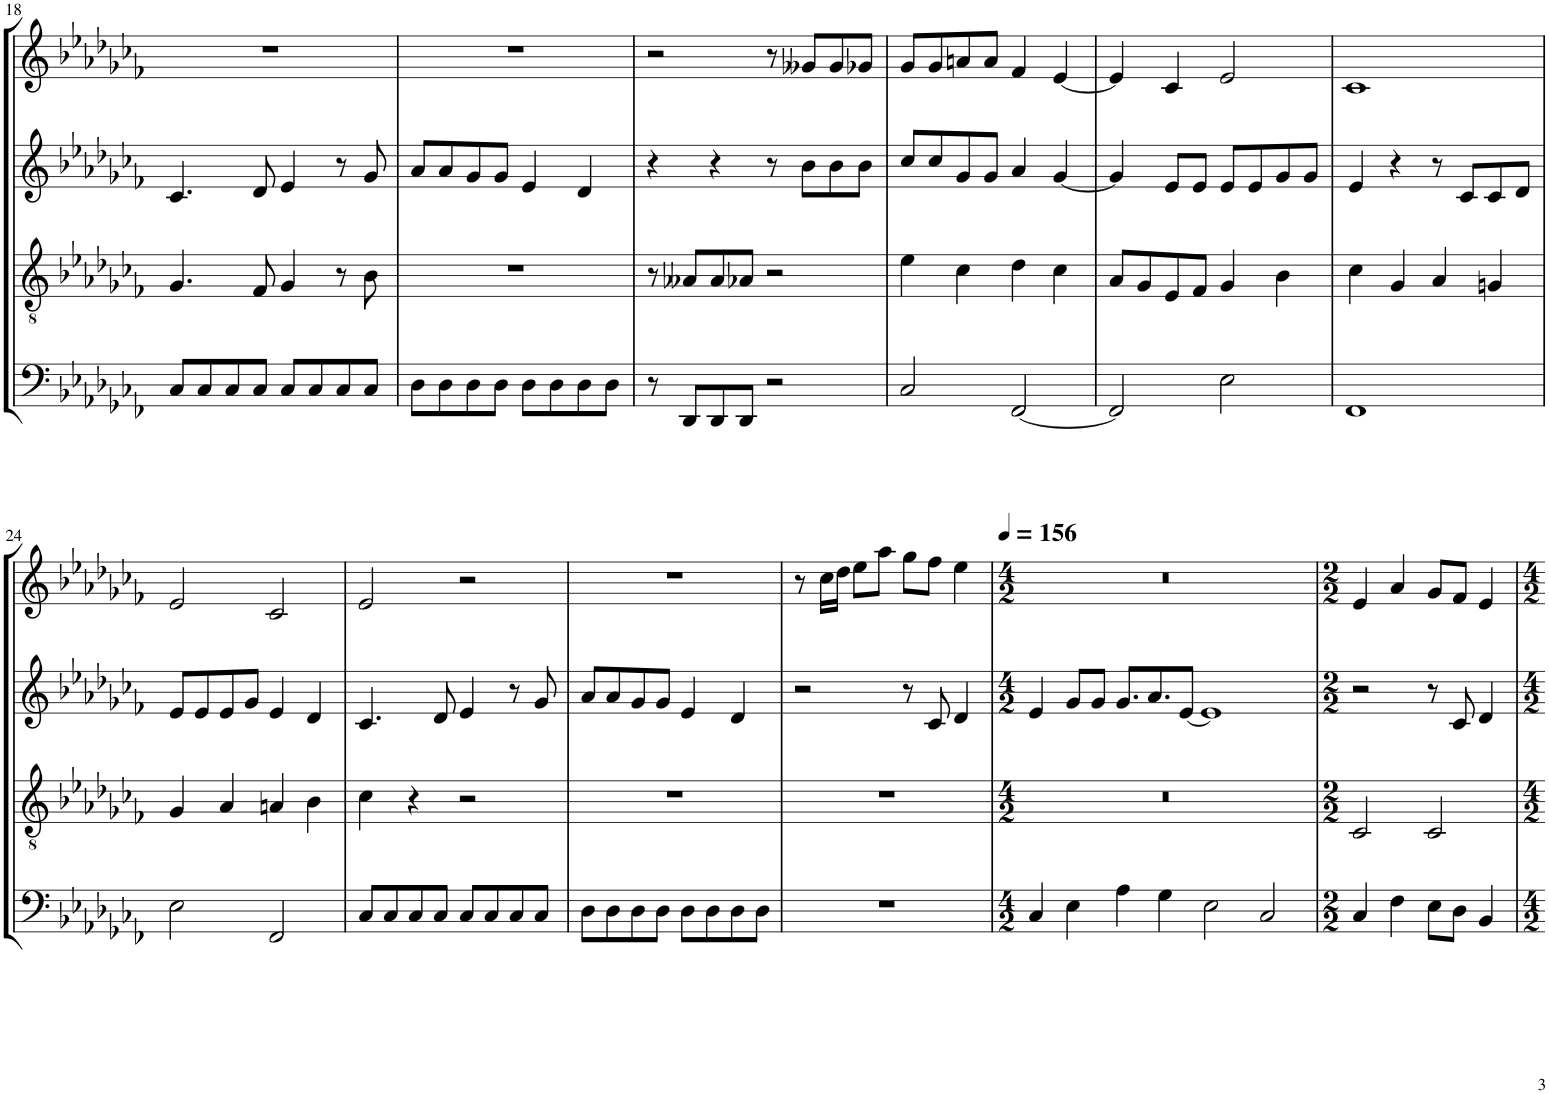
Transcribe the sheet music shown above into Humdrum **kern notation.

**kern	**kern	**kern	**kern
*part4	*part3	*part2	*part1
*staff4	*staff3	*staff2	*staff1
*I"Baritone Saxophone	*I"Tenor Saxophone	*I"Alto Saxophone	*I"Soprano Saxophone
*I'Bar Sax	*I'T Sax	*I'A Sax	*I'S Sax
!!LO:PB:g=z
*clefF4	*clefGv2	*clefG2	*clefG2
*ITrd12c21	*ITrd8c14	*ITrd5c9	*ITrd1c2
*k[b-e-a-d-g-c-f-]	*k[b-e-a-d-g-c-f-]	*k[b-e-a-d-g-c-f-]	*k[b-e-a-d-g-c-f-]
*M4/4	*M4/4	*M4/4	*M4/4
=18	=18	=18	=18
8C-/L	4.G-/	4.c-/	1r
8C-/	.	.	.
8C-/	.	.	.
8C-/J	8F-/	8d-/	.
8C-/L	4G-/	4e-/	.
8C-/	.	.	.
8C-/	8r	8r	.
8C-/J	8B-\	8g-/	.
=19	=19	=19	=19
8D-\L	1r	8a-/L	1r
8D-\	.	8a-/	.
8D-\	.	8g-/	.
8D-\J	.	8g-/J	.
8D-\L	.	4e-/	.
8D-\	.	.	.
8D-\	.	4d-/	.
8D-\J	.	.	.
=20	=20	=20	=20
8r	8r	4r	2r
8DD-/L	8A--X/L	.	.
8DD-/	8A--/	4r	.
8DD-/J	8A-X/J	.	.
2r	2r	8r	8r
.	.	8b-\L	8g--X/L
.	.	8b-\	8g--/
.	.	8b-\J	8g-X/J
=21	=21	=21	=21
2C-/	4e-\	8cc-/L	8g-/L
.	.	8cc-/	8g-/
.	4c-\	8g-/	8an/
.	.	8g-/J	8a/J
[2FF-/	4d-\	4a-/	4f-/
.	4c-\	[4g-/	[4e-/
=22	=22	=22	=22
2FF-/]	8A-/L	4g-/]	4e-/]
.	8G-/	.	.
.	8E-/	8e-/L	4c-/
.	8F-/J	8e-/J	.
2E-\	4G-/	8e-/L	2e-/
.	.	8e-/	.
.	4B-\	8g-/	.
.	.	8g-/J	.
=23	=23	=23	=23
1FF-	4c-\	4e-/	1c-
.	4G-/	4r	.
.	4A-/	8r	.
.	.	8c-/L	.
.	4Gn/	8c-/	.
.	.	8d-/J	.
!!LO:LB:g=z
=24	=24	=24	=24
2E-\	4G-/	8e-/L	2e-/
.	.	8e-/	.
.	4A-/	8e-/	.
.	.	8g-/J	.
2FF-/	4An/	4e-/	2c-/
.	4B-\	4d-/	.
=25	=25	=25	=25
8C-/L	4c-\	4.c-/	2e-/
8C-/	.	.	.
8C-/	4r	.	.
8C-/J	.	8d-/	.
8C-/L	2r	4e-/	2r
8C-/	.	.	.
8C-/	.	8r	.
8C-/J	.	8g-/	.
=26	=26	=26	=26
8D-\L	1r	8a-/L	1r
8D-\	.	8a-/	.
8D-\	.	8g-/	.
8D-\J	.	8g-/J	.
8D-\L	.	4e-/	.
8D-\	.	.	.
8D-\	.	4d-/	.
8D-\J	.	.	.
=27	=27	=27	=27
1r	1r	2r	8r
.	.	.	16cc-\LL
.	.	.	16dd-\JJ
.	.	.	8ee-\L
.	.	.	8aa-\J
.	.	8r	8gg-\L
.	.	8c-/	8ff-\J
.	.	4d-/	4ee-\
=28	=28	=28	=28
*M4/2	*M4/2	*M4/2	*M4/2
*	*	*	*MM156
4C-/	0r	4e-/	0r
4E-\	.	8g-/L	.
.	.	8g-/J	.
4A-\	.	8.g-/L	.
.	.	8.a-/	.
4G-\	.	.	.
.	.	[8e-/J	.
2E-\	.	1e-]	.
2C-/	.	.	.
=29	=29	=29	=29
*M2/2	*M2/2	*M2/2	*M2/2
4C-/	2C-/	2r	4e-/
4F-\	.	.	4a-/
8E-\L	2C-/	8r	8g-/L
8D-\J	.	8c-/	8f-/J
4BB-/	.	4d-/	4e-/
=	=	=	=
*-	*-	*-	*-
